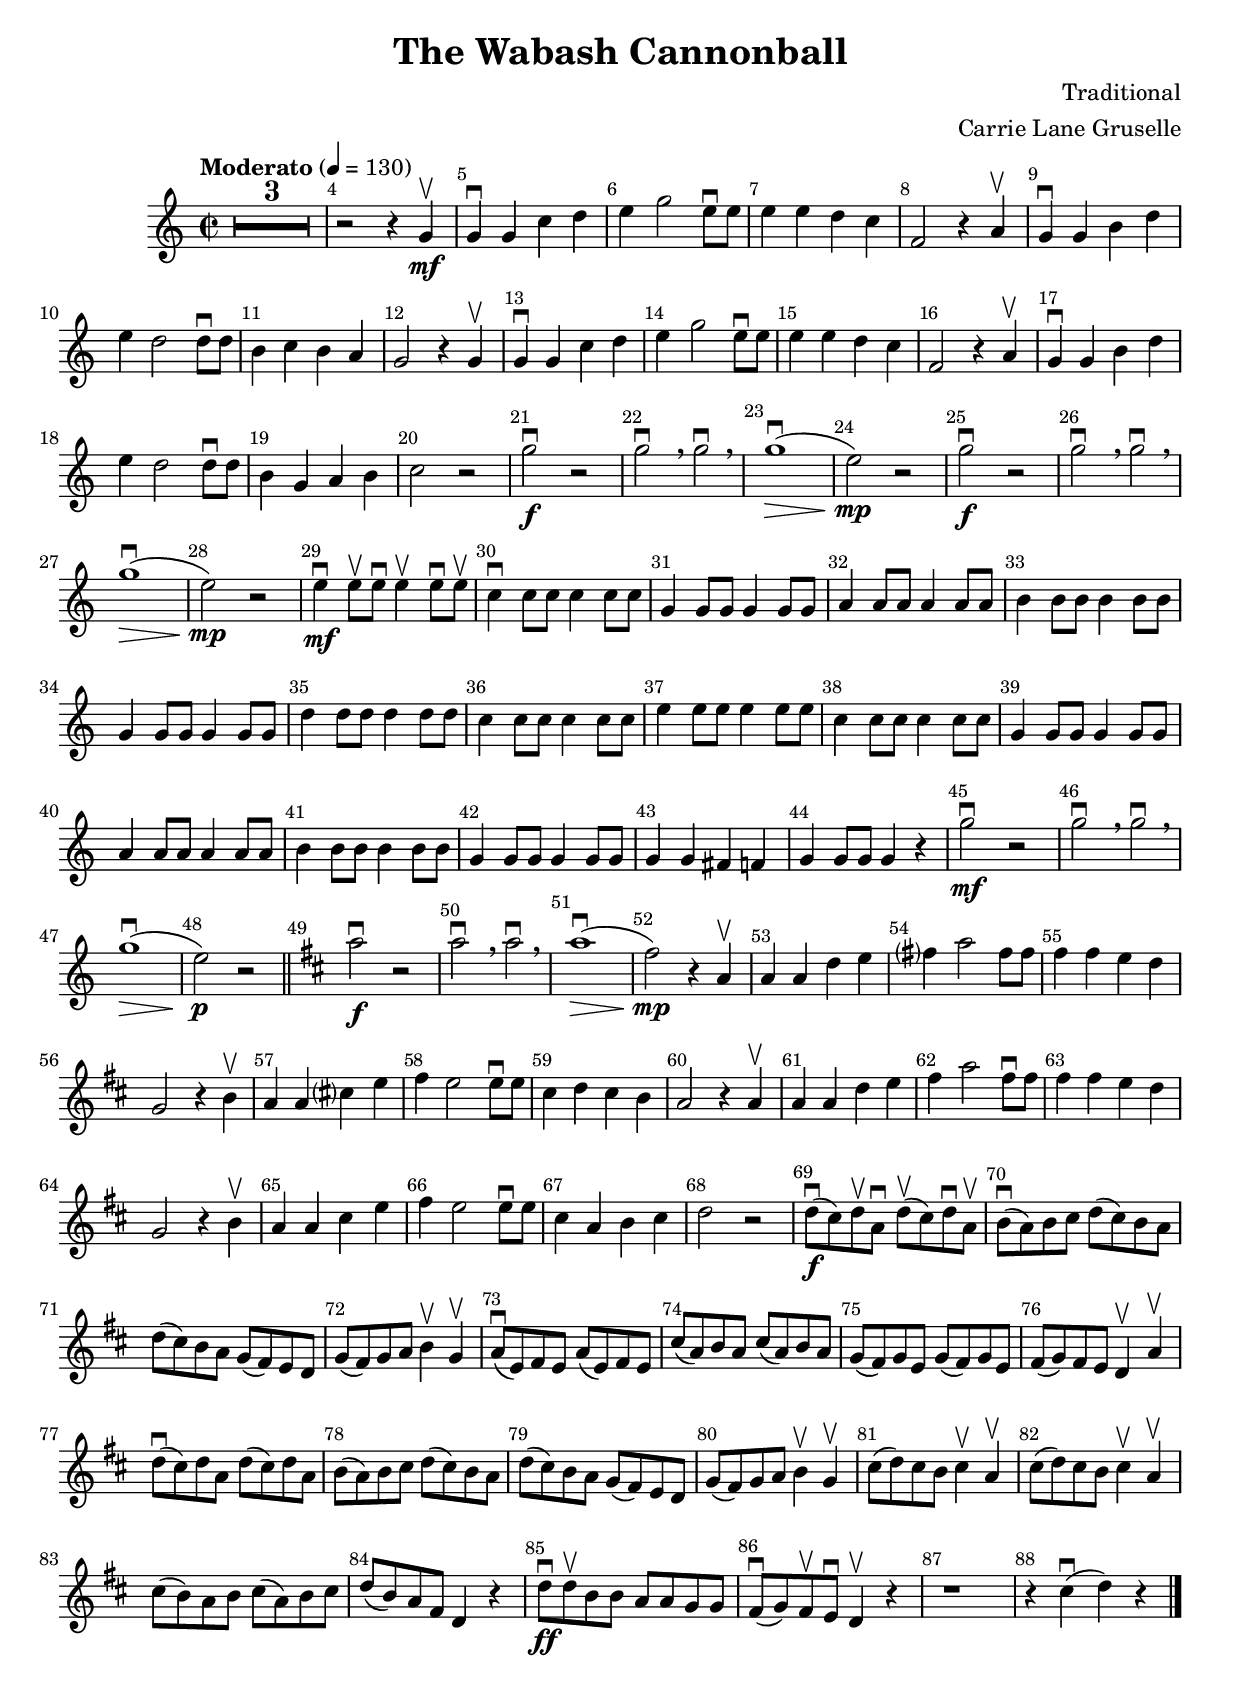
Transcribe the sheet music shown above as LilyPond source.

\version "2.18.2"

\header {
  title = "The Wabash Cannonball"
  composer = "Traditional"
  arranger = "Carrie Lane Gruselle"
}
\layout {
  \context {
    \Score
      \override BarNumber.break-visibility = ##(#f #t #t)
      \override SpacingSpanner.common-shortest-duration = #(ly:make-moment 1/6) %% reduce horizontal spacing
      \override MultiMeasureRest.expand-limit = #2
  }
}
voiceconsts = {
  \key c \major
  \time 2/2
  % numericTimeSignature
  \compressFullBarRests
  \tempo "Moderato" 4 = 130
}

\book {
  \score {
    \new Staff {
      \new Voice {
        \relative c' {
          \voiceconsts 
          \clef treble
          R1*3 | r2 r4 g'\upbow\mf | g\downbow g c d | e g2 e8\downbow e |
          e4 e d c | f,2 r4 a4\upbow | g4\downbow g b d | e d2 d8\downbow d |
          b4 c b a | g2 r4 g4\upbow | g\downbow g c d | e g2 e8\downbow e | 
          e4 e d c | f,2 r4 a\upbow | g\downbow g b d | e d2 d8\downbow d |
          b4 g a b | c2 r2 | g'2\downbow\f r2 |g2\downbow\breathe g2\downbow\breathe |
          g1\downbow(\> | e2)\mp r2 | g2\downbow\f r2 | g2\downbow\breathe g2\downbow\breathe |
          g1\downbow(\> | e2)\mp r2 | e4\downbow\mf e8\upbow e\downbow e4\upbow e8\downbow e\upbow |
          c4\downbow c8 c c4 c8 c | g4 g8 g g4 g8 g | a4 a8 a a4 a8 a |
          b4 b8 b b4 b8 b | g4 g8 g g4 g8 g | d'4 d8 d d4 d8 d | c4 c8 c c4 c8 c |
          e4 e8 e e4 e8 e | c4 c8 c c4 c8 c |
          g4 g8 g g4 g8 g | a4 a8 a a4 a8 a | b4 b8 b b4 b8 b | g4 g8 g g4 g8 g |
          g4 g fis f | g g8 g g4 r4 | g'2\downbow\mf r2 | g2\downbow\breathe g2\downbow\breathe |
          g1\downbow(\> | e2)\p r2 \bar "||"
          \key d \major
          a2\downbow\f r2 | a2\downbow\breathe a2\downbow\breathe | 
          a1\downbow(\> | fis2)\mp r4 a,4\upbow | a4 a d e | fis?4 a2 fis8 fis |  %% cautionary fis
          fis4 fis e d | g,2 r4 b4\upbow | a a cis? e | fis e2 e8\downbow e |
          cis4 d cis b | a2 r4 a\upbow | a a d e  | fis4 a2 fis8\downbow fis |
          fis4 fis e d | g,2 r4 b4\upbow | a a cis e | fis e2 e8\downbow e |
          cis4 a b cis | d2 r2 | d8(\downbow\f cis) d\upbow a\downbow d(\upbow cis) d\downbow a\upbow |
          b8\downbow( a) b cis d( cis) b a | d( cis) b a g( fis) e d |
          g( fis) g a b4\upbow g\upbow | a8\downbow( e) fis e a( e) fis e |
          cis'( a) b a cis( a) b a | g( fis) g e g( fis) g e | fis( g) fis e d4\upbow a'\upbow |
          d8\downbow( cis) d a d( cis) d a | b( a) b cis d( cis) b a |
          d( cis) b a g( fis) e d | g( fis) g a b4\upbow g\upbow |
          cis8( d) cis b cis4\upbow a\upbow | cis8( d) cis b cis4\upbow a\upbow |
          cis8( b) a b cis( a) b cis | d( b) a fis d4 r4 | 
          d'8\downbow\ff d\upbow b b a a g g | fis(\downbow g) fis\upbow e\downbow d4 \upbow r4 |
          r1 | r4 cis'4\downbow( d) r4 \bar "|."


        }
      }
    }
    \layout { }
    \midi { }
  }
}

%% Last modified: 2016.11.20 12:13:51-0500
